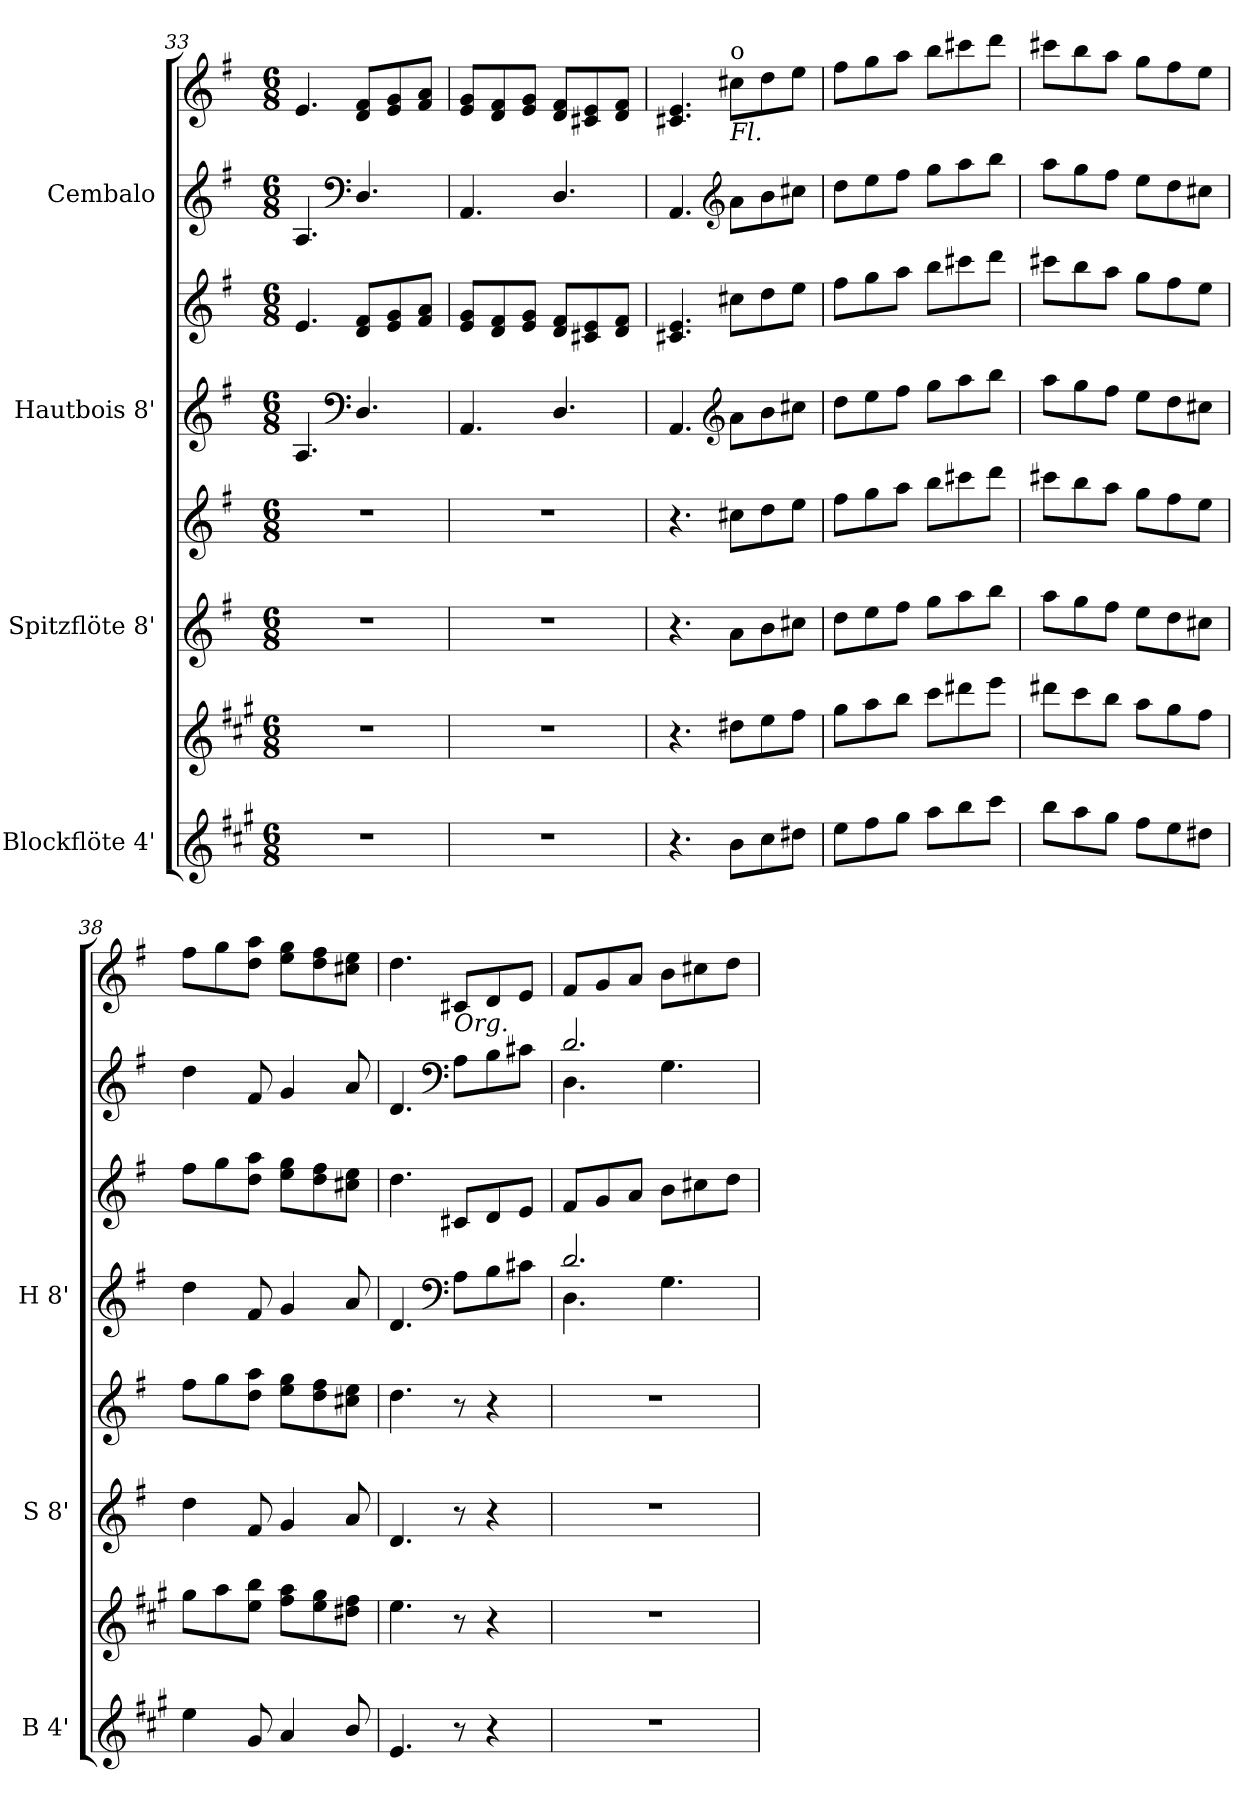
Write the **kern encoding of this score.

**kern	**kern	**kern	**kern	**kern	**kern	**kern	**kern
*part4	*part4	*part3	*part3	*part2	*part2	*part1	*part1
*staff8	*staff7	*staff6	*staff5	*staff4	*staff3	*staff2	*staff1
*I"Blockflöte 4'	*	*I"Spitzflöte 8'	*	*I"Hautbois 8'	*	*I"Cembalo	*
*I'B 4'	*	*I'S 8'	*	*I'H 8'	*	*	*
*clefG2	*clefG2	*clefG2	*clefG2	*clefG2	*clefG2	*clefG2	*clefG2
*ITrd1c2	*ITrd1c2	*	*	*	*	*	*
*k[f#]	*k[f#]	*k[f#]	*k[f#]	*k[f#]	*k[f#]	*k[f#]	*k[f#]
*M6/8	*M6/8	*M6/8	*M6/8	*M6/8	*M6/8	*M6/8	*M6/8
=33	=33	=33	=33	=33	=33	=33	=33
2.r	2.r	2.r	2.r	4.A/	4.e/	4.A/	4.e/
*	*	*	*	*clefF4	*	*clefF4	*
.	.	.	.	4.D/	8d/ 8f#/L	4.D/	8d/ 8f#/L
.	.	.	.	.	8e/ 8g/	.	8e/ 8g/
.	.	.	.	.	8f#/ 8a/J	.	8f#/ 8a/J
=34	=34	=34	=34	=34	=34	=34	=34
2.r	2.r	2.r	2.r	4.AA/	8e/ 8g/L	4.AA/	8e/ 8g/L
.	.	.	.	.	8d/ 8f#/	.	8d/ 8f#/
.	.	.	.	.	8e/ 8g/J	.	8e/ 8g/J
.	.	.	.	4.D/	8d/ 8f#/L	4.D/	8d/ 8f#/L
.	.	.	.	.	8c#X/ 8e/	.	8c#X/ 8e/
.	.	.	.	.	8d/ 8f#/J	.	8d/ 8f#/J
=35	=35	=35	=35	=35	=35	=35	=35
4.r	4.r	4.r	4.r	4.AA/	4.c#X/ 4.e/	4.AA/	4.c#X/ 4.e/
*	*	*	*	*clefG2	*	*clefG2	*
!	!	!	!	!	!	!	!LO:TX:b:i:t=Fl.
!	!	!	!	!	!	!	!LO:TX:t=o
8a\L	8cc#X\L	8a\L	8cc#X\L	8a\L	8cc#X\L	8a\L	8cc#X\L
8b\	8dd\	8b\	8dd\	8b\	8dd\	8b\	8dd\
8cc#X\J	8ee\J	8cc#X\J	8ee\J	8cc#X\J	8ee\J	8cc#X\J	8ee\J
!!LO:LB:g=z
=36	=36	=36	=36	=36	=36	=36	=36
8dd\L	8ff#\L	8dd\L	8ff#\L	8dd\L	8ff#\L	8dd\L	8ff#\L
8ee\	8gg\	8ee\	8gg\	8ee\	8gg\	8ee\	8gg\
8ff#\J	8aa\J	8ff#\J	8aa\J	8ff#\J	8aa\J	8ff#\J	8aa\J
8gg\L	8bb\L	8gg\L	8bb\L	8gg\L	8bb\L	8gg\L	8bb\L
8aa\	8ccc#X\	8aa\	8ccc#X\	8aa\	8ccc#X\	8aa\	8ccc#X\
8bb\J	8ddd\J	8bb\J	8ddd\J	8bb\J	8ddd\J	8bb\J	8ddd\J
=37	=37	=37	=37	=37	=37	=37	=37
8aa\L	8ccc#X\L	8aa\L	8ccc#X\L	8aa\L	8ccc#X\L	8aa\L	8ccc#X\L
8gg\	8bb\	8gg\	8bb\	8gg\	8bb\	8gg\	8bb\
8ff#\J	8aa\J	8ff#\J	8aa\J	8ff#\J	8aa\J	8ff#\J	8aa\J
8ee\L	8gg\L	8ee\L	8gg\L	8ee\L	8gg\L	8ee\L	8gg\L
8dd\	8ff#\	8dd\	8ff#\	8dd\	8ff#\	8dd\	8ff#\
8cc#X\J	8ee\J	8cc#X\J	8ee\J	8cc#X\J	8ee\J	8cc#X\J	8ee\J
=38	=38	=38	=38	=38	=38	=38	=38
4dd\	8ff#\L	4dd\	8ff#\L	4dd\	8ff#\L	4dd\	8ff#\L
.	8gg\	.	8gg\	.	8gg\	.	8gg\
8f#/	8dd\ 8aa\J	8f#/	8dd\ 8aa\J	8f#/	8dd\ 8aa\J	8f#/	8dd\ 8aa\J
4g/	8ee\ 8gg\L	4g/	8ee\ 8gg\L	4g/	8ee\ 8gg\L	4g/	8ee\ 8gg\L
.	8dd\ 8ff#\	.	8dd\ 8ff#\	.	8dd\ 8ff#\	.	8dd\ 8ff#\
8a/	8cc#X\ 8ee\J	8a/	8cc#X\ 8ee\J	8a/	8cc#X\ 8ee\J	8a/	8cc#X\ 8ee\J
=39	=39	=39	=39	=39	=39	=39	=39
4.d/	4.dd\	4.d/	4.dd\	4.d/	4.dd\	4.d/	4.dd\
*	*	*	*	*clefF4	*	*clefF4	*
!	!	!	!	!	!	!	!LO:TX:b:i:t=Org.
8r	8r	8r	8r	8A\L	8c#X/L	8A\L	8c#X/L
4r	4r	4r	4r	8B\	8d/	8B\	8d/
.	.	.	.	8c#X\J	8e/J	8c#X\J	8e/J
=40	=40	=40	=40	=40	=40	=40	=40
*	*	*	*	*^	*	*^	*
2.r	2.r	2.r	2.r	2.d/	4.D\	8f#/L	2.d/	4.D\	8f#/L
.	.	.	.	.	.	8g/	.	.	8g/
.	.	.	.	.	.	8a/J	.	.	8a/J
.	.	.	.	.	4.G\	8b\L	.	4.G\	8b\L
.	.	.	.	.	.	8cc#X\	.	.	8cc#X\
.	.	.	.	.	.	8dd\J	.	.	8dd\J
*	*	*	*	*v	*v	*	*v	*v	*
=	=	=	=	=	=	=	=
*-	*-	*-	*-	*-	*-	*-	*-
